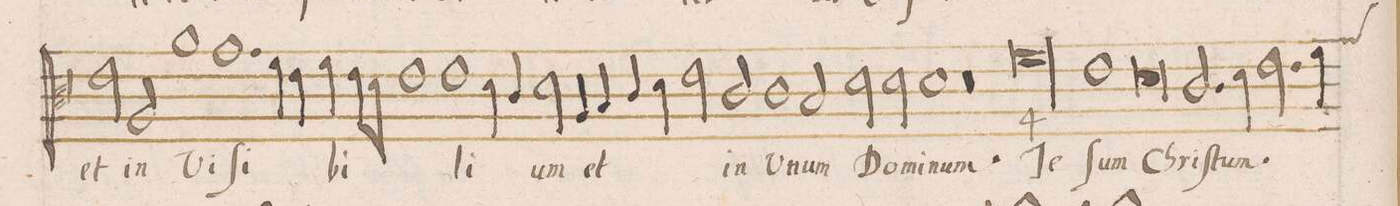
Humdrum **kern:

**kern	**text
*I"DISCANTVS	*
*clefC3	*
*k[]	*
*met(C|)	*
*M2/1	*
2e\	et
2A/	in-
1a\	-Vi-
=18-	=18-
1.g\	-ſi-
4f\	.
4e\	.
=19-	=19-
4f\	-bi-
8e\L	.
8d\J	.
1e\	.
1e\	-li-
=20-	=20-
4d\	.
4c/	.
2d\	-um
4A/	et
4B/	.
=21-	=21-
4c\	.
4d/	.
2e\	.
2c/	in
1c\	V-
=22-	=22-
2B/	-num
2d\	Do-
2d\	-mi-
=23-	=23-
1d\	-num.
0r	.
=24-	=24-
00f\	Je-
=25-	=25-
=26-	=26-
1e\	-ſum
=27-	=27-
0d\	Chri-
=28-	=28-
2.c/	-ſtum.
4d\	.
2.e\	.
4f\	.
*custos:g	*
=29-	=29-
*-	*-
